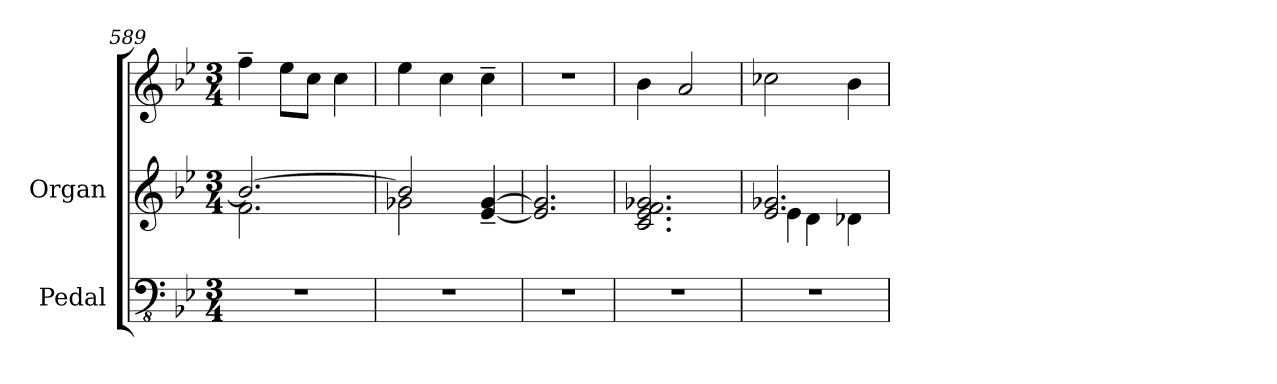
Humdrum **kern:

**kern	**kern	**kern
*part2	*part1	*part1
*staff3	*staff2	*staff1
*I"Pedal	*I"Organ	*
*clefFv4	*clefG2	*clefG2
*k[b-e-]	*k[b-e-]	*k[b-e-]
*M3/4	*M3/4	*M3/4
=589	=589	=589
*	*^	*
2.r	2.b-/_	2.f\	4ff~\
.	.	.	8ee-\L
.	.	.	8cc\J
.	.	.	4cc\
=590	=590	=590	=590
2.r	2b-/]	2g-X\	4ee-\
.	.	.	4cc\
.	[4e-/~ [4g-/~	4ryy	4cc~\
*	*v	*v	*
=591	=591	=591
2.r	2.e-/] 2.g-/]	2.r
=592	=592	=592
2.r	2.c/ 2.e-/ 2.f/ 2.g-X/	4b-\
.	.	2a/
!!LO:LB:g=z
=593	=593	=593
*	*^	*
2.r	2.e-/ 2.g-X/	4e-\	2cc-X\
.	.	4d\	.
.	.	4d-X\	4b-\
*	*v	*v	*
=	=	=
*-	*-	*-
